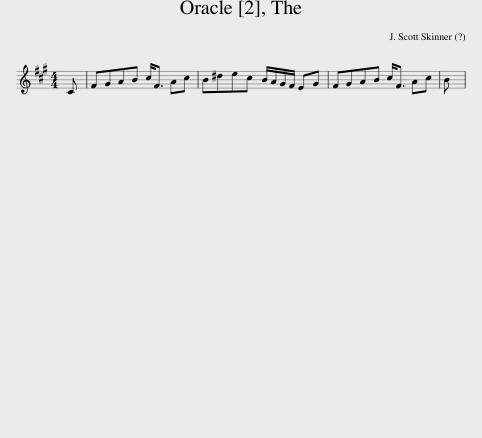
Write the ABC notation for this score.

X:1
L:1/8
M:4/4
I:linebreak $
K:F#min
V:1 treble
V:1
 C | FGAB c<F Ac | B^dec B/A/G/F/ EG | FGAB c<F Ac | B | %5
